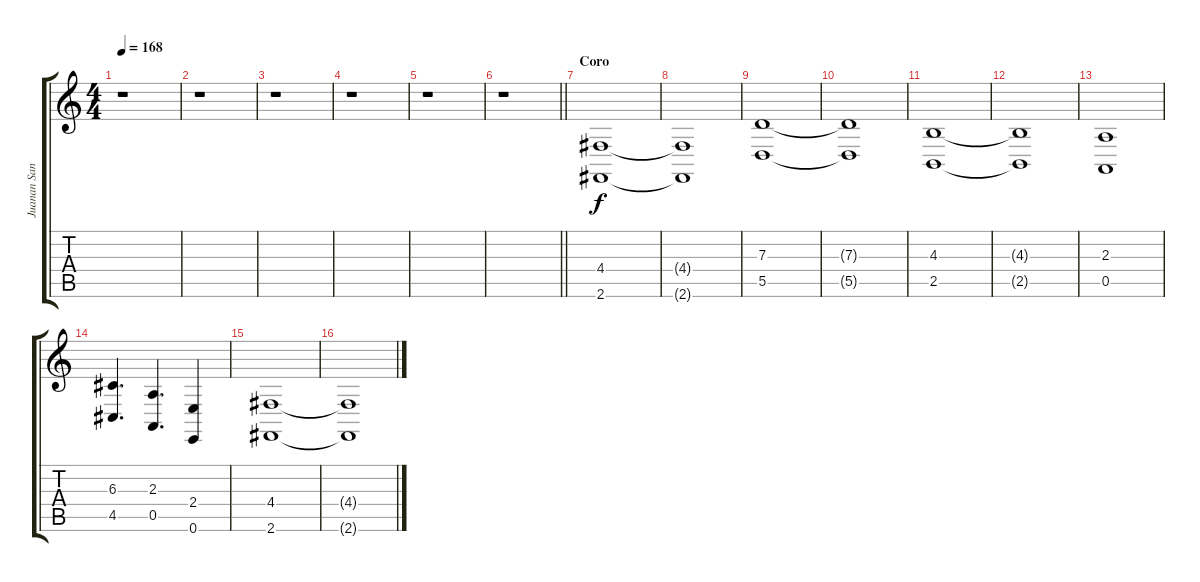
\track ("Juanan San Martín" "Juanan San") {instrument synthstrings1}
\staff {score tabs}
\tuning (E4 B3 G3 D3 A2 E2) {hide}
\ts (4 4)
\tempo 168
\clef g2
\ks c
r.1{dy f} |
r.1 |
r.1 |
r.1 |
r.1 |
\barLineRight lightlight
r.1 |
\section ("" "Coro")
(4.4 2.6).1 |
(4.4{t} 2.6{t}).1 |
(7.3 5.5).1 |
(7.3{t} 5.5{t}).1 |
(4.3 2.5).1 |
(4.3{t} 2.5{t}).1 |
(2.3 0.5).1 |
(6.3 4.5).4{d} (2.3 0.5).4{d} (2.4 0.6).4 |
(4.4 2.6).1 |
(4.4{t} 2.6{t}).1
